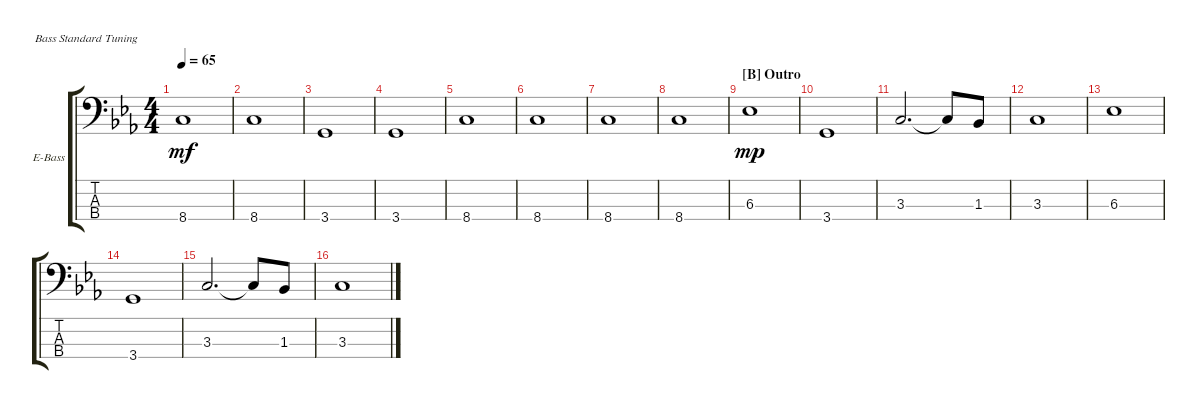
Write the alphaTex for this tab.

\defaultSystemsLayout 4
\bracketExtendMode groupsimilarinstruments
\firstSystemTrackNameOrientation horizontal
\otherSystemsTrackNameOrientation horizontal
\track ("Bass" "E-Bass") {multiBarRest instrument electricbassfinger}
\staff {score tabs}
\tuning (G2 D2 A1 E1)
\ts (4 4)
\tempo 65
\clef f4
\ks cminor
8.4.1{dy mf} |
8.4.1 |
3.4.1 |
3.4.1 |
8.4.1 |
8.4.1 |
8.4.1 |
8.4.1 |
\section ("B" "Outro")
6.3.1{dy mp} |
3.4.1 |
3.3.2{d} 3.3{t}.8 1.3.8 |
3.3.1 |
6.3.1 |
3.4.1 |
3.3.2{d} 3.3{t}.8 1.3.8 |
3.3.1
